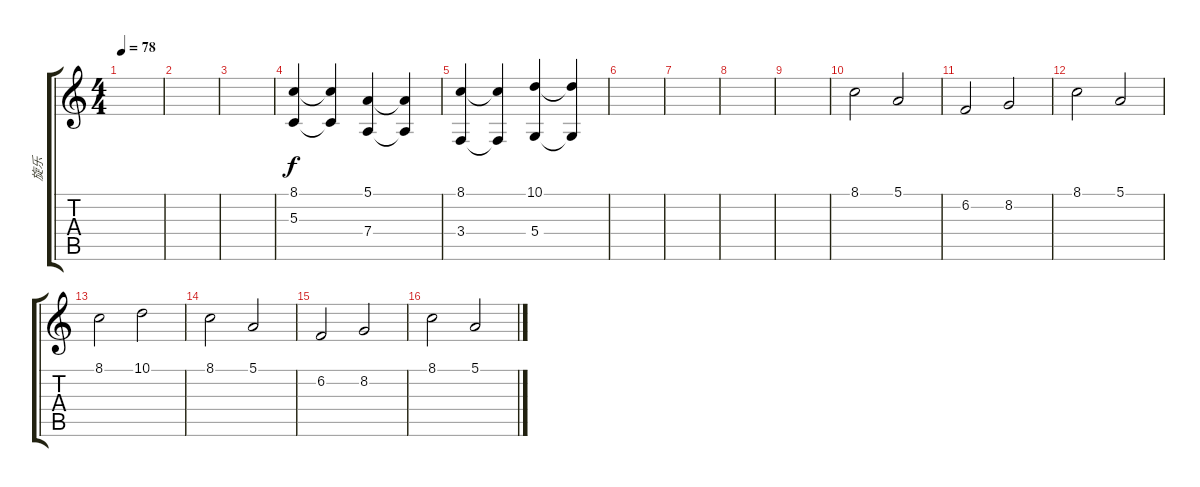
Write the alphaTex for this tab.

\track ("旋乐" "旋乐") {instrument stringensemble1}
\staff {score tabs}
\tuning (E4 B3 G3 D3 A2 E2) {hide}
\ts (4 4)
\tempo 78
\clef g2
\ks c
|
|
|
(8.1 5.3).4 (8.1{t} 5.3{t}).4 (5.1 7.4).4 (5.1{t} 7.4{t}).4 |
(8.1 3.4).4 (8.1{t} 3.4{t}).4 (10.1 5.4).4 (10.1{t} 5.4{t}).4 |
|
|
|
|
8.1.2 5.1.2 |
6.2.2 8.2.2 |
8.1.2 5.1.2 |
8.1.2 10.1.2 |
8.1.2 5.1.2 |
6.2.2 8.2.2 |
8.1.2 5.1.2
